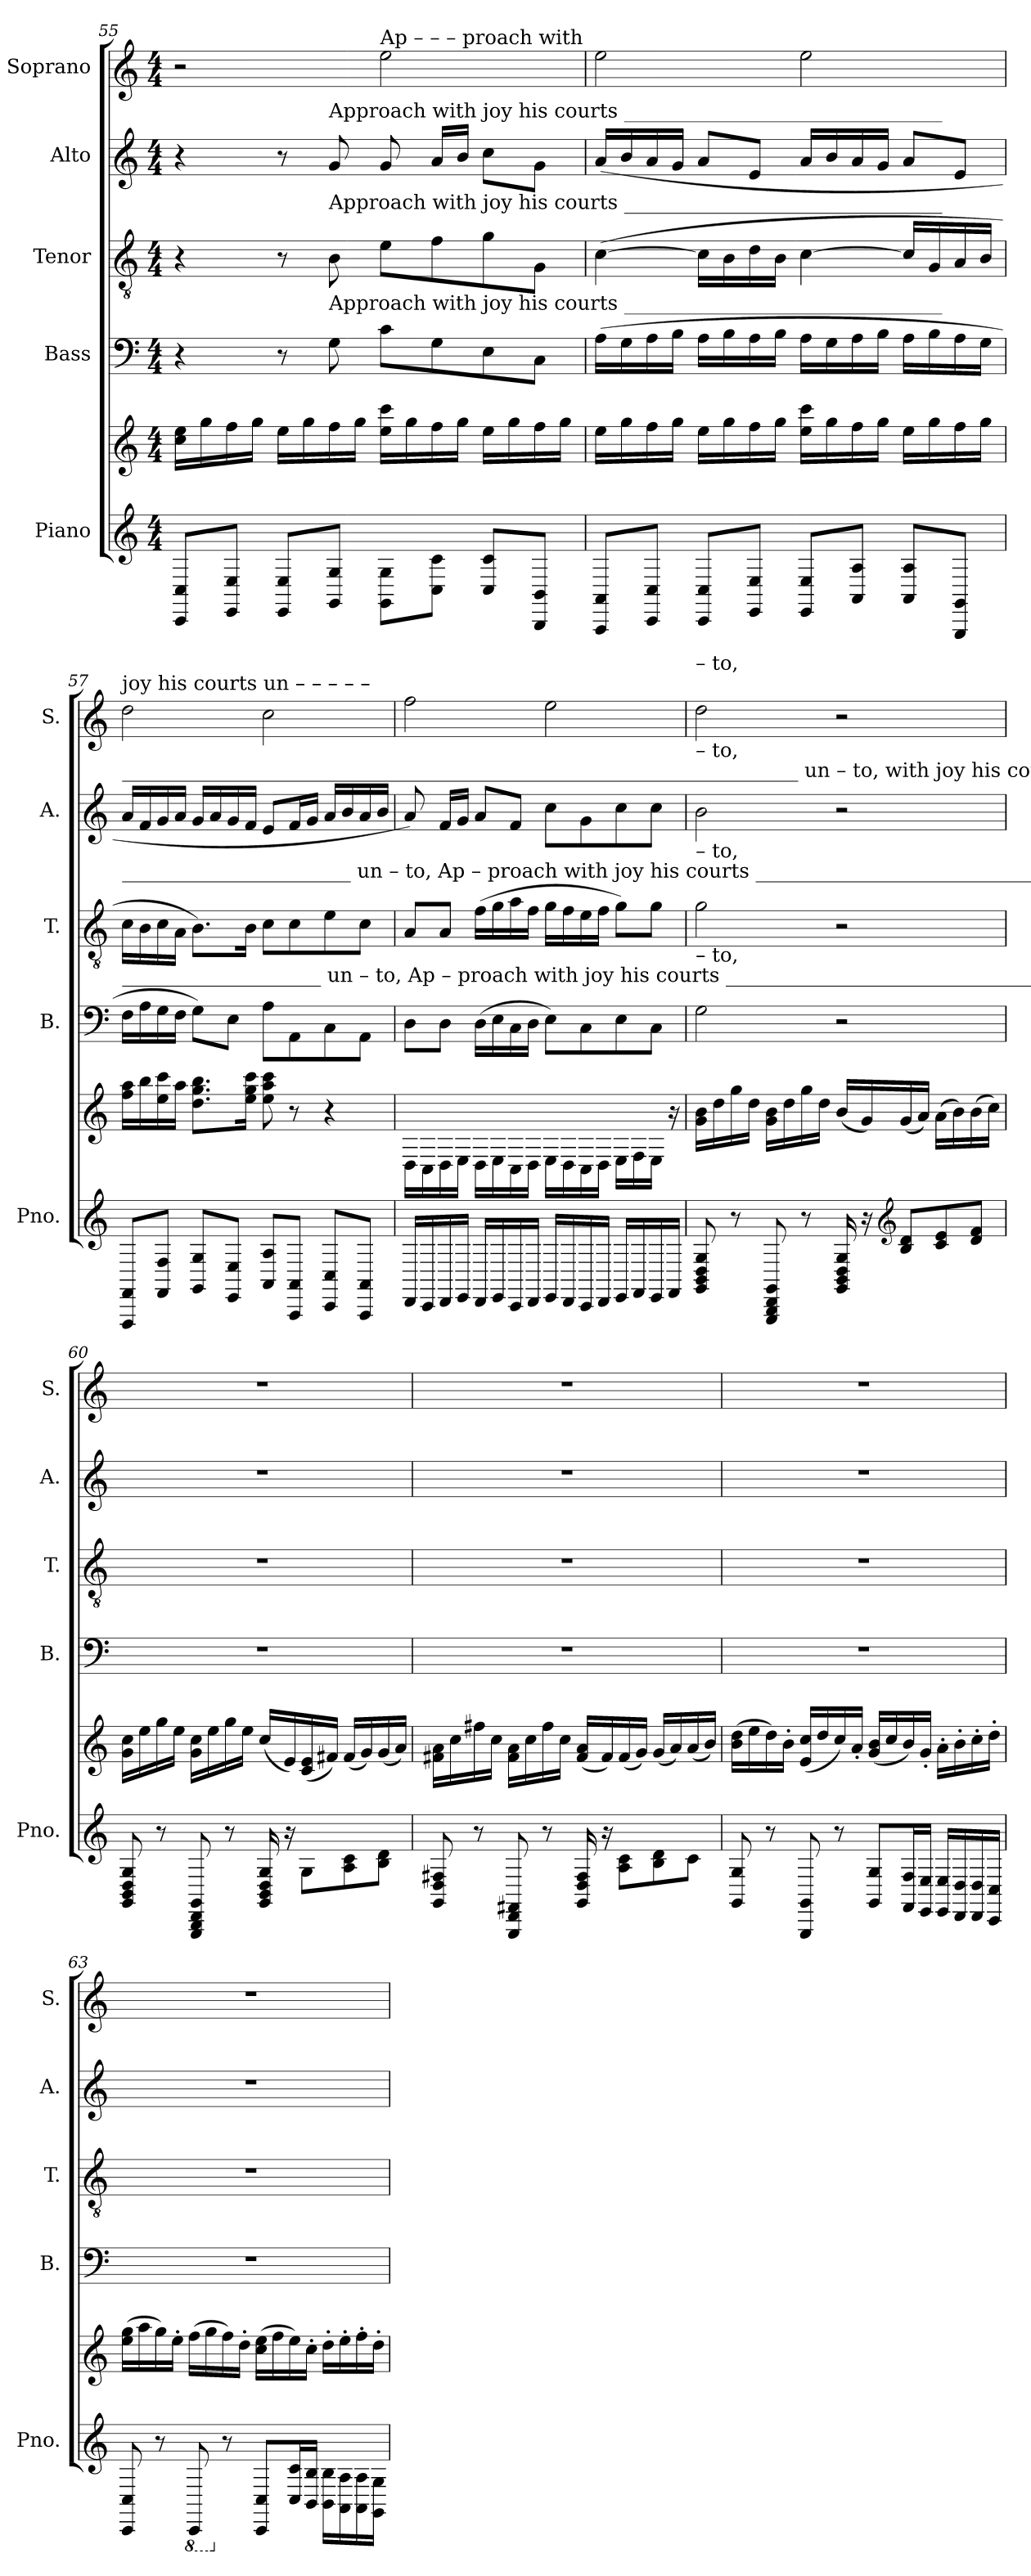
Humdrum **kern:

**kern	**kern	**kern	**kern	**kern	**kern
*part5	*part5	*part4	*part3	*part2	*part1
*staff6	*staff5	*staff4	*staff3	*staff2	*staff1
*I"Piano	*	*I"Bass	*I"Tenor	*I"Alto	*I"Soprano
*I'Pno.	*	*I'B.	*I'T.	*I'A.	*I'S.
*clefG2	*clefG2	*clefF4	*clefGv2	*clefG2	*clefG2
*k[]	*k[]	*k[]	*k[]	*k[]	*k[]
*M4/4	*M4/4	*M4/4	*M4/4	*M4/4	*M4/4
=55	=55	=55	=55	=55	=55
8CC/ 8C/L	16cc\ 16ee\LL	4r	4r	4r	2r
.	16gg\	.	.	.	.
8EE/ 8E/J	16ff\	.	.	.	.
.	16gg\JJ	.	.	.	.
8EE/ 8E/L	16ee\LL	8r	8r	8r	.
.	16gg\	.	.	.	.
!	!	!	!	!LO:TX:a:t=Approach with joy  his    courts ________________________________	!
!	!	!	!LO:TX:a:t=Approach with joy  his    courts ________________________________	!	!
!	!	!LO:TX:a:t=Approach with joy  his    courts ________________________________	!	!	!
8GG/ 8G/J	16ff\	8G\	8B\	8g/	.
.	16gg\JJ	.	.	.	.
!	!	!	!	!	!LO:TX:a:t=Ap      –        –        –    proach                       with
8GG\ 8G\L	16ee\ 16ccc\LL	8c\L	8e\L	8g/	2ee\
.	16gg\	.	.	.	.
8C\ 8c\J	16ff\	8G\	8f\	16a/LL	.
.	16gg\JJ	.	.	16b/JJ	.
8C/ 8c/L	16ee\LL	8E\	8g\	8cc\L	.
.	16gg\	.	.	.	.
8BBB/ 8BB/J	16ff\	8C\J	8G\J	8g\J	.
.	16gg\JJ	.	.	.	.
!!LO:LB:g=z
=56	=56	=56	=56	=56	=56
8AAA/ 8AA/L	16ee\LL	(>16A\LL	(>[4c\	(>16a/LL	2ee\
.	16gg\	16G\	.	16b/	.
8CC/ 8C/J	16ff\	16A\	.	16a/	.
.	16gg\JJ	16B\JJ	.	16g/JJ	.
8CC/ 8C/L	16ee\LL	16A\LL	16c\LL]	8a/L	.
.	16gg\	16B\	16B\	.	.
8EE/ 8E/J	16ff\	16A\	16d\	8e/J	.
.	16gg\JJ	16B\JJ	16B\JJ	.	.
8EE/ 8E/L	16ee\ 16ccc\LL	16A\LL	[4c\	16a/LL	2ee\
.	16gg\	16G\	.	16b/	.
8AA/ 8A/J	16ff\	16A\	.	16a/	.
.	16gg\JJ	16B\JJ	.	16g/JJ	.
8AA/ 8A/L	16ee\LL	16A\LL	16c/LL]	8a/L	.
.	16gg\	16B\	16G/	.	.
8GGG/ 8GG/J	16ff\	16A\	16A/	8e/J	.
.	16gg\JJ	16G\JJ	16B/JJ	.	.
!!LO:PB:g=z
=57	=57	=57	=57	=57	=57
!	!	!	!	!	!LO:TX:a:t=joy                                                   his                                                         courts                                                     un        –        –        –        –        –
!	!	!	!	!LO:TX:a:t=____________________________________________________________________   un   –    to,          with     joy           his        courts     un  –	!
!	!	!	!LO:TX:a:t=_______________________   un – to,   Ap  –  proach   with              joy          his         courts ________________________________    un –	!	!
!	!	!LO:TX:a:t=____________________   un   –    to,      Ap – proach   with              joy          his         courts ________________________________    un –	!	!	!
8FFF/ 8FF/L	16ff\ 16aa\LL	16F\LL	16c\LL	16a/LL	2dd\
.	16bb\	16A\	16B\	16f/	.
8FF/ 8F/J	16ee\ 16ccc\	16G\	16c\	16g/	.
.	16aa\JJ	16F\JJ	16A\JJ	16a/JJ	.
8GG/ 8G/L	8.dd\ 8.gg\ 8.bb\L	8G\L)	8.B\L)	16g/LL	.
.	.	.	.	16a/	.
8EE/ 8E/J	.	8E\J	.	16g/	.
.	16ee\ 16gg\ 16ccc\Jk	.	16B\Jk	16f/JJ	.
8AA/ 8A/L	8ee\ 8aa\ 8ccc\	8A\L	8c\L	8e/L	2cc\
8AAA/ 8AA/J	8r	8AA\	8c\	16f/L	.
.	.	.	.	16g/JJ	.
8CC/ 8C/L	4r	8C\	8e\	16a/LL	.
.	.	.	.	16b/	.
8AAA/ 8AA/J	.	8AA\J	8c\J	16a/	.
.	.	.	.	16b/JJ	.
=58	=58	=58	=58	=58	=58
16DD/LL	16D\LL	8D\L	8A/L	8a/)	2ff\
16CC/	16C\	.	.	.	.
16DD/	16D\	8D\J	8A/J	16f/LL	.
16EE/JJ	16E\JJ	.	.	16g/JJ	.
16DD/LL	16D\LL	(>16D\LL	(>16f\LL	8a/L	.
16EE/	16E\	16E\	16g\	.	.
16CC/	16C\	16C\	16a\	8f/J	.
16DD/JJ	16D\JJ	16D\JJ	16f\JJ	.	.
16EE/LL	16E\LL	8E\L)	16g\LL	8cc\L	2ee\
16DD/	16D\	.	16f\	.	.
16CC/	16C\	8C\	16e\	8g\	.
16DD/JJ	16D\JJ	.	16f\JJ	.	.
16EE/LL	16E\LL	8E\	8g\L)	8cc\	.
16FF/	16F\	.	.	.	.
16EE/	16E\JJ	8C\J	8g\J	8cc\J	.
16FF/JJ	16r	.	.	.	.
!!LO:PB:g=z
=59	=59	=59	=59	=59	=59
!	!	!	!	!	!LO:TX:a:t=–  to,
!	!	!	!	!LO:TX:a:t=–  to,	!
!	!	!	!LO:TX:a:t=–  to,	!	!
!	!	!LO:TX:a:t=–  to,	!	!	!
8GG/ 8BB/ 8D/ 8G/	16g\ 16b\LL	2G\	2g\	2b\	2dd\
.	16dd\	.	.	.	.
8r	16gg\	.	.	.	.
.	16dd\JJ	.	.	.	.
8GGG/ 8BBB/ 8DD/ 8GG/	16g\ 16b\LL	.	.	.	.
.	16dd\	.	.	.	.
8r	16gg\	.	.	.	.
.	16dd\JJ	.	.	.	.
16GG/ 16BB/ 16D/ 16G/	(<16b/LL	2r	2r	2r	2r
16r	16g/)	.	.	.	.
*clefG2	*	*	*	*	*
8B/ 8d/L	(<16g/	.	.	.	.
.	16a/JJ)	.	.	.	.
8c/ 8e/	(>16a\LL	.	.	.	.
.	16b\)	.	.	.	.
8d/ 8f/J	(>16b\	.	.	.	.
.	16cc\JJ)	.	.	.	.
=60	=60	=60	=60	=60	=60
8GG/ 8BB/ 8D/ 8G/	16g\ 16cc\LL	1r	1r	1r	1r
.	16ee\	.	.	.	.
8r	16gg\	.	.	.	.
.	16ee\JJ	.	.	.	.
8GGG/ 8BBB/ 8DD/ 8GG/	16g\ 16cc\LL	.	.	.	.
.	16ee\	.	.	.	.
8r	16gg\	.	.	.	.
.	16ee\JJ	.	.	.	.
16GG/ 16BB/ 16D/ 16G/	(<16cc/LL	.	.	.	.
16r	16e/)	.	.	.	.
8G\L	(<16c/ 16e/	.	.	.	.
.	16f#X/JJ)	.	.	.	.
8A\ 8c\	(<16f#/LL	.	.	.	.
.	16g/)	.	.	.	.
8B\ 8d\J	(<16g/	.	.	.	.
.	16a/JJ)	.	.	.	.
!!LO:LB:g=z
=61	=61	=61	=61	=61	=61
8GG/ 8D/ 8F#X/	16f#X\ 16a\LL	1r	1r	1r	1r
.	16cc\	.	.	.	.
8r	16ff#X\	.	.	.	.
.	16cc\JJ	.	.	.	.
8GGG/ 8DD/ 8FF#X/	16f#\ 16a\LL	.	.	.	.
.	16cc\	.	.	.	.
8r	16ff#\	.	.	.	.
.	16cc\JJ	.	.	.	.
16GG/ 16D/ 16F#/	(<16f#/ 16a/LL	.	.	.	.
16r	16f#/)	.	.	.	.
8A\ 8c\L	(<16f#/	.	.	.	.
.	16g/JJ)	.	.	.	.
8B\ 8d\	(<16g/LL	.	.	.	.
.	16a/)	.	.	.	.
8c\J	(<16a/	.	.	.	.
.	16b/JJ)	.	.	.	.
!!LO:PB:g=z
=62	=62	=62	=62	=62	=62
8GG/ 8G/	(>16b\ 16dd\LL	1r	1r	1r	1r
.	16ee\	.	.	.	.
8r	16dd\)	.	.	.	.
.	16b'\JJ	.	.	.	.
8GGG/ 8GG/	(<16e/ 16cc/LL	.	.	.	.
.	16dd/	.	.	.	.
8r	16cc/)	.	.	.	.
.	16a'/JJ	.	.	.	.
8GG/ 8G/L	(<16g/ 16b/LL	.	.	.	.
.	16cc/	.	.	.	.
16FF/ 16F/L	16b/)	.	.	.	.
16EE/ 16E/JJ	16g'/JJ	.	.	.	.
16EE/ 16E/LL	16a'\LL	.	.	.	.
16DD/ 16D/	16b'\	.	.	.	.
16DD/ 16D/	16cc'\	.	.	.	.
16CC/ 16C/JJ	16dd'\JJ	.	.	.	.
=63	=63	=63	=63	=63	=63
8CC/ 8C/	(>16ee\ 16gg\LL	1r	1r	1r	1r
.	16aa\	.	.	.	.
8r	16gg\)	.	.	.	.
.	16ee'\JJ	.	.	.	.
*8ba	*	*	*	*	*
8CCC/	(>16ff\LL	.	.	.	.
.	16gg\	.	.	.	.
*X8ba	*	*	*	*	*
8r	16ff\)	.	.	.	.
.	16dd'\JJ	.	.	.	.
8CC/ 8C/L	(>16cc\ 16ee\LL	.	.	.	.
.	16ff\	.	.	.	.
16C/ 16c/L	16ee\)	.	.	.	.
16BB/ 16B/JJ	16cc'\JJ	.	.	.	.
16BB\ 16B\LL	16dd'\LL	.	.	.	.
16AA\ 16A\	16ee'\	.	.	.	.
16AA\ 16A\	16ff'\	.	.	.	.
16GG\ 16G\JJ	16dd'\JJ	.	.	.	.
=	=	=	=	=	=
*-	*-	*-	*-	*-	*-
